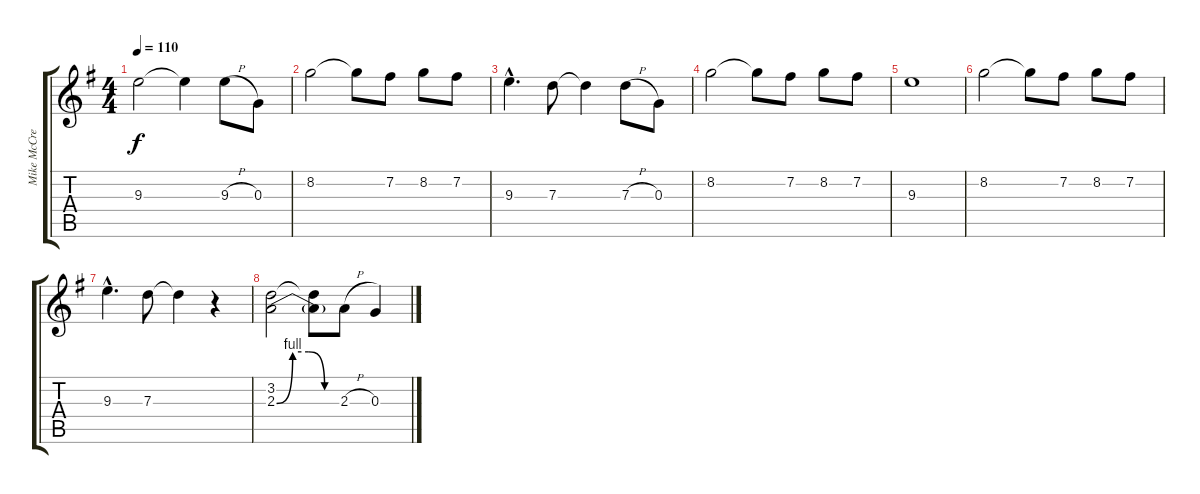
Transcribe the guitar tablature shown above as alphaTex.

\track ("Mike McCready" "Mike McCre") {instrument distortionguitar}
\staff {score tabs}
\tuning (E4 B3 G3 D3 A2 E2) {hide}
\ts (4 4)
\tempo 110
\clef g2
\ks g
9.3.2{dy f} 9.3{t}.4 9.3{h}.8 0.3.8 |
8.2.2 8.2{t}.8 7.2.8 8.2.8 7.2.8 |
9.3{hac}.4{d} 7.3.8 7.3{t}.4 7.3{h}.8 0.3.8 |
8.2.2 8.2{t}.8 7.2.8 8.2.8 7.2.8 |
9.3.1 |
8.2.2 8.2{t}.8 7.2.8 8.2.8 7.2.8 |
9.3{hac}.4{d} 7.3.8 7.3{t}.4 r.4 |
(3.2 2.3{be (custom 0 0 15 4 30 4 45 0 60 0)}).2 (3.2{t} 2.3{t}).8 2.3{h}.8 0.3.4
